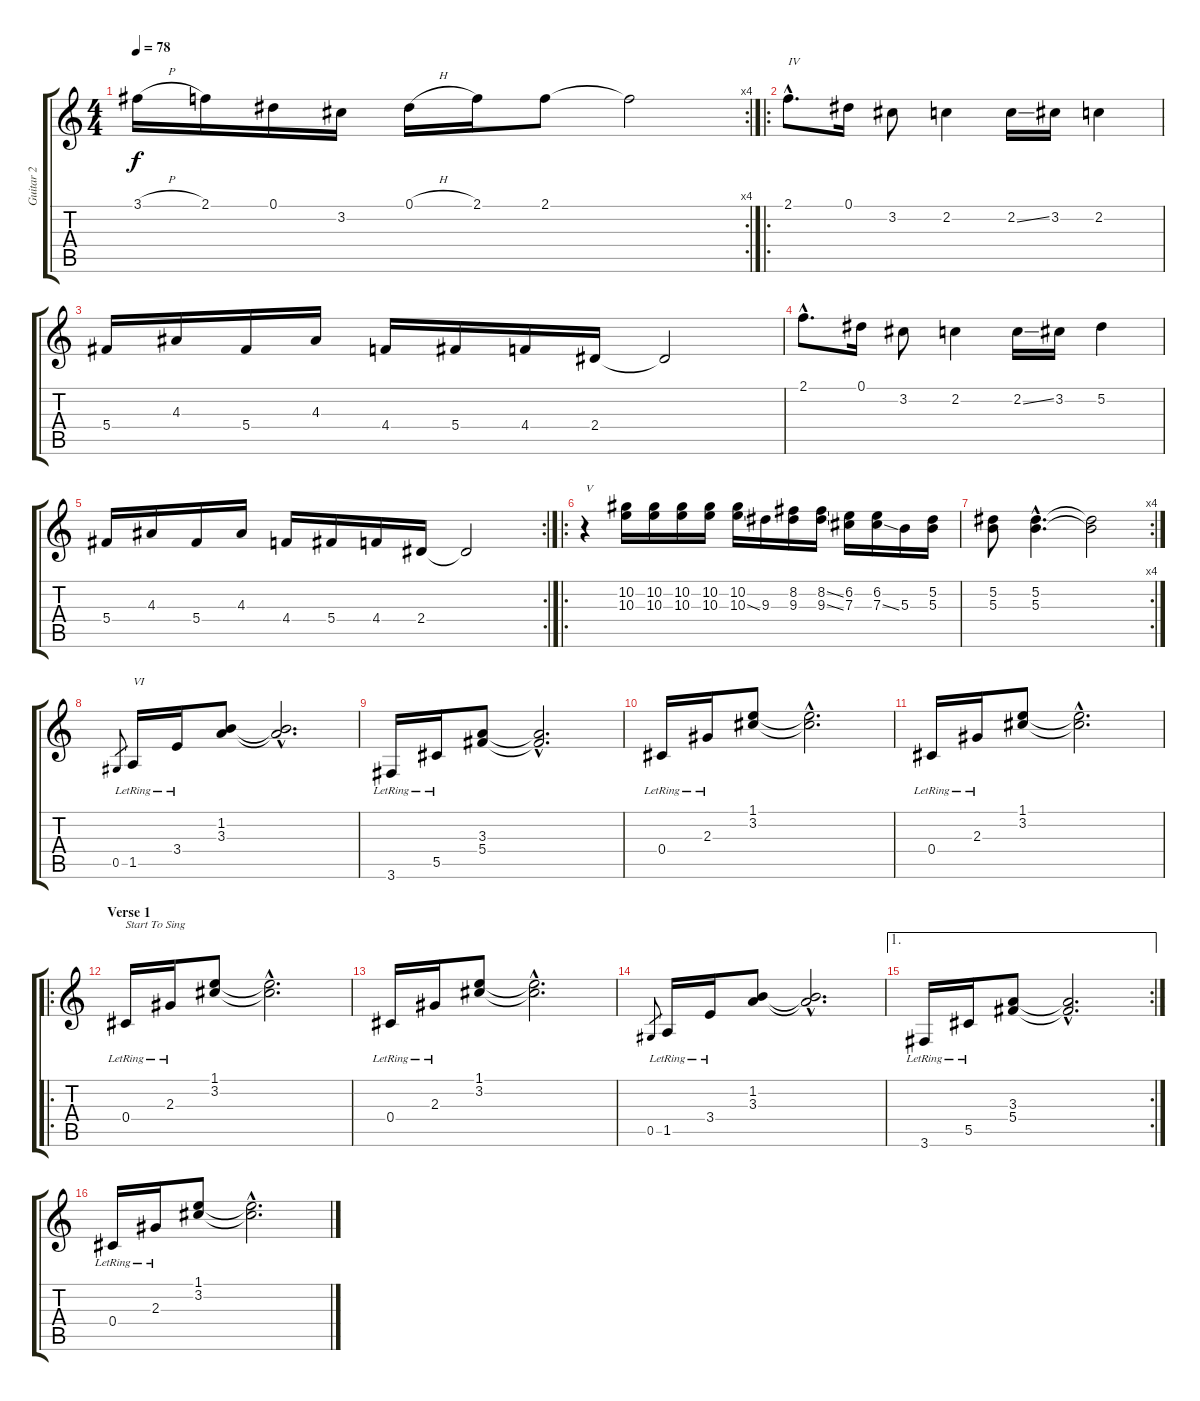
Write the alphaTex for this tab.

\track ("Guitar 2" "Guitar 2") {instrument acousticguitarsteel}
\staff {score tabs}
\tuning (Eb4 Bb3 Gb3 Db3 Ab2 Eb2) {hide}
\rc 4
\ts (4 4)
\tempo 78
\clef g2
\ks c
3.1{h}.16{dy f} 2.1.16 0.1.16 3.2.16 0.1{h}.16 2.1.16 2.1.8 2.1{t}.2 |
\ro
2.1{hac}.8{d txt "IV"} 0.1.16 3.2.8 2.2.4 2.2{ss}.16 3.2.16 2.2.4 |
5.4.16 4.3.16 5.4.16 4.3.16 4.4.16 5.4.16 4.4.16 2.4.16 2.4{t}.2 |
2.1{hac}.8{d} 0.1.16 3.2.8 2.2.4 2.2{ss}.16 3.2.16 5.2.4 |
\rc 2
5.4.16 4.3.16 5.4.16 4.3.16 4.4.16 5.4.16 4.4.16 2.4.16 2.4{t}.2 |
\ro
r.4{txt "V"} (10.2 10.3).16 (10.2 10.3).16 (10.2 10.3).16 (10.2 10.3).16 (10.2 10.3{ss}).16 9.3.16 (8.2 9.3).16 (8.2{ss} 9.3{ss}).16 (6.2 7.3).16 (6.2 7.3{ss}).16 5.3.16 (5.2 5.3).16 |
\rc 4
(5.2 5.3).8 (5.2{hac} 5.3{hac}).4{d} (5.2{t} 5.3{t}).2 |
0.5.8{gr} 1.5{lr}.16{txt "VI"} 3.4{lr}.16 (1.2 3.3).8 (1.2{hac t} 3.3{hac t}).2{d} |
3.6{lr}.16 5.5{lr}.16 (3.3 5.4).8 (3.3{hac t} 5.4{hac t}).2{d} |
0.4{lr}.16 2.3{lr}.16 (1.1 3.2).8 (1.1{hac t} 3.2{hac t}).2{d} |
0.4{lr}.16 2.3{lr}.16 (1.1 3.2).8 (1.1{hac t} 3.2{hac t}).2{d} |
\ro
\section ("" "Verse 1")
0.4{lr}.16{txt "Start To Sing"} 2.3{lr}.16 (1.1 3.2).8 (1.1{hac t} 3.2{hac t}).2{d} |
0.4{lr}.16 2.3{lr}.16 (1.1 3.2).8 (1.1{hac t} 3.2{hac t}).2{d} |
0.5.8{gr} 1.5{lr}.16 3.4{lr}.16 (1.2 3.3).8 (1.2{hac t} 3.3{hac t}).2{d} |
\ae 1
\rc 2
3.6{lr}.16 5.5{lr}.16 (3.3 5.4).8 (3.3{hac t} 5.4{hac t}).2{d} |
0.4{lr}.16 2.3{lr}.16 (1.1 3.2).8 (1.1{hac t} 3.2{hac t}).2{d}
